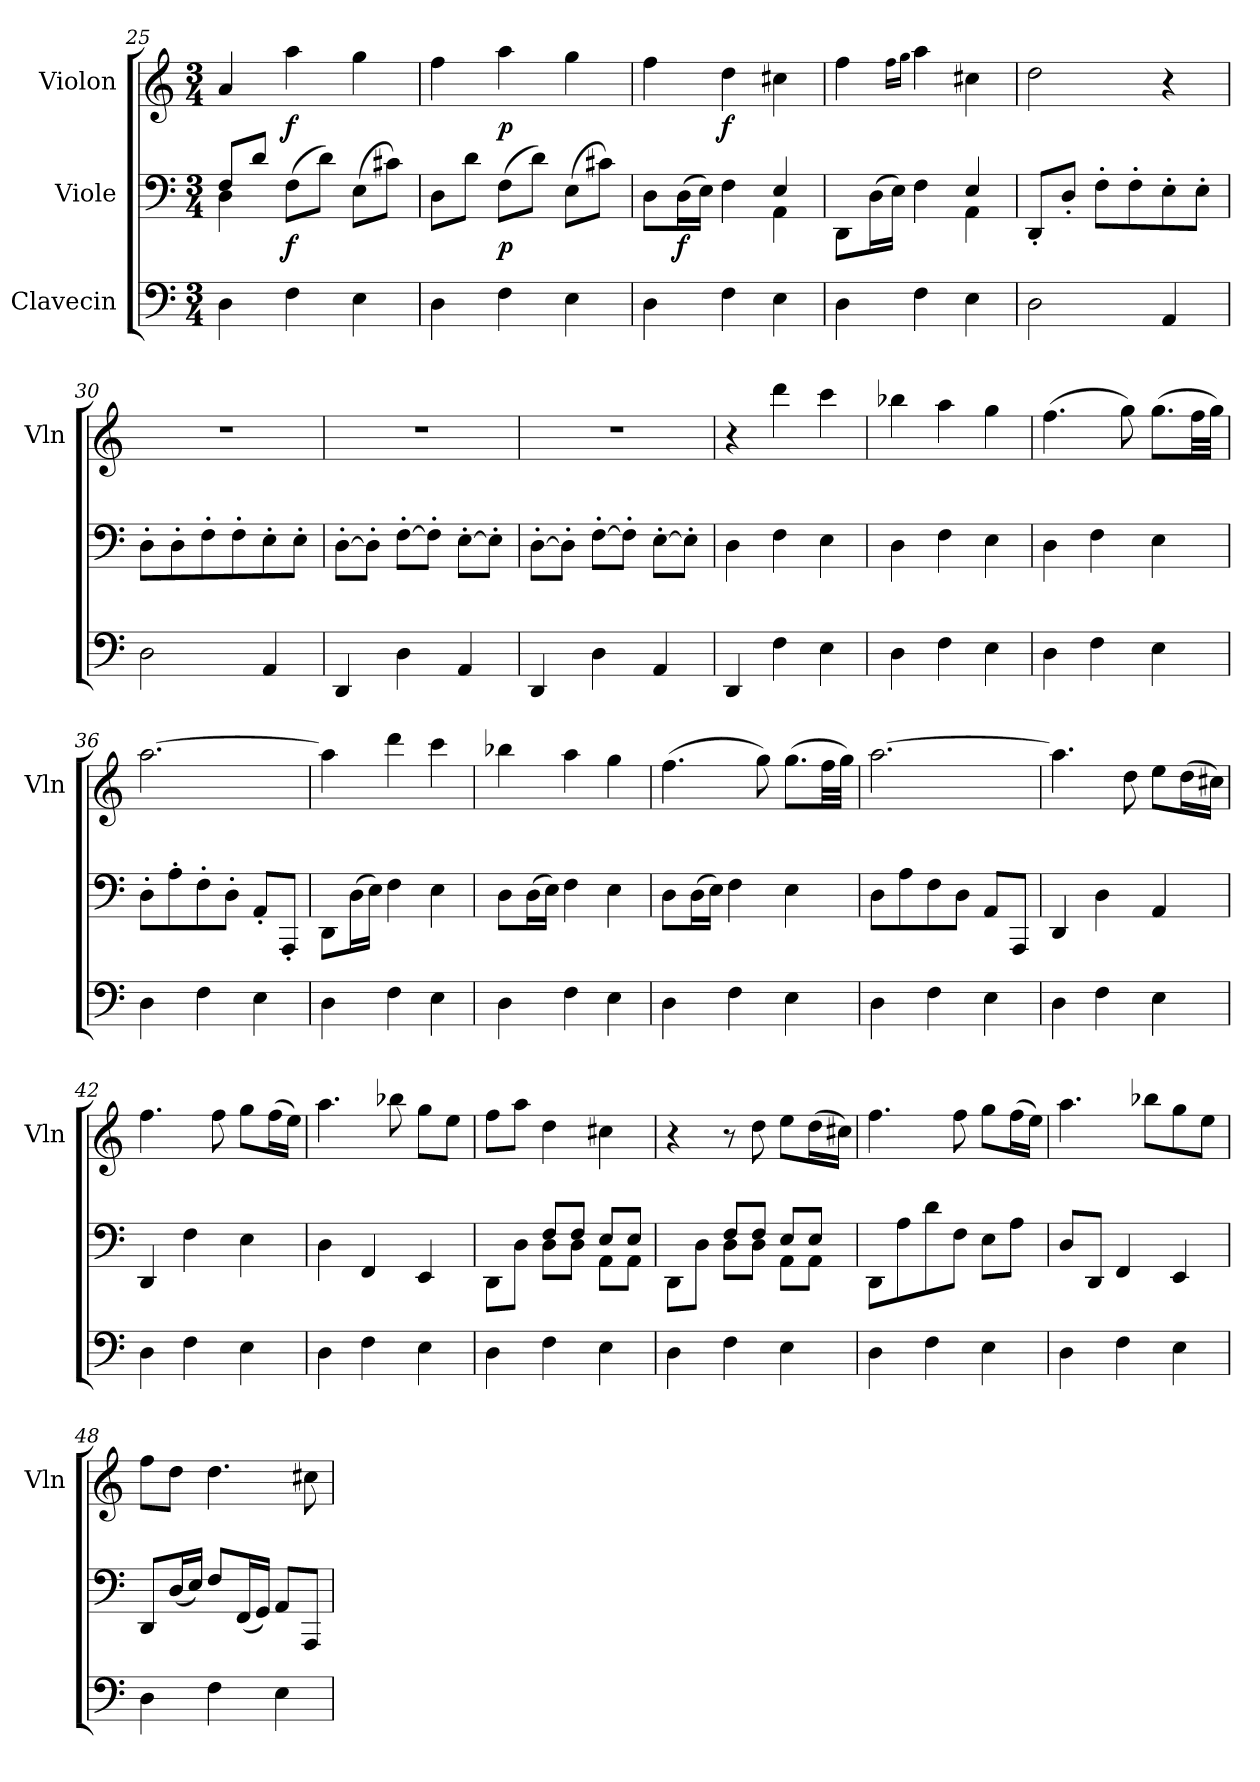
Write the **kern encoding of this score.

**kern	**kern	**dynam	**kern	**dynam
*part3	*part2	*part2	*part1	*part1
*staff3	*staff2	*staff2	*staff1	*staff1
*I"Clavecin	*I"Viole	*	*I"Violon	*
*	*	*	*I'Vln	*
*clefF4	*clefF4	*	*clefG2	*
*k[]	*k[]	*	*k[]	*
*M3/4	*M3/4	*	*M3/4	*
=25	=25	=25	=25	=25
*	*^	*	*	*
4D\	8F/L	4D\	.	4a/	.
.	8d/J	.	.	.	.
!	!	!	!LO:DY:b	!	!LO:DY:b
4F\	2ryy	(<8F\L	f	4aa\	f
.	.	8d\J)	.	.	.
4E\	.	(<8E\L	.	4gg\	.
.	.	8c#X\J)	.	.	.
*	*v	*v	*	*	*
=26	=26	=26	=26	=26
4D\	8D\L	.	4ff\	.
.	8d\J	.	.	.
!	!	!LO:DY:b	!	!LO:DY:b
4F\	(>8F\L	p	4aa\	p
.	8d\J)	.	.	.
4E\	(>8E\L	.	4gg\	.
.	8c#X\J)	.	.	.
=27	=27	=27	=27	=27
*	*^	*	*	*
4D\	2ryy	8D\L	.	4ff\	.
!	!	!	!LO:DY:b	!	!
.	.	(<16D\L	f	.	.
.	.	16E\JJ)	.	.	.
!	!	!	!	!	!LO:DY:b
4F\	.	4F\	.	4dd\	f
4E\	4E/	4AA\	.	4cc#X\	.
!!LO:LB:g=z
=28	=28	=28	=28	=28	=28
4D\	8DD/L	4ryy	.	4ff\	.
.	(>16D\L	.	.	.	.
.	16E\JJ)	.	.	.	.
.	.	.	.	16qff\LL	.
.	.	.	.	16qgg\JJ	.
4F\	4rAAAyy	4F\	.	4aa\	.
4E\	4E/	4AA\	.	4cc#X\	.
*	*v	*v	*	*	*
=29	=29	=29	=29	=29
2D\	8DD'/L	.	2dd\	.
.	8D'/J	.	.	.
.	8F'\L	.	.	.
.	8F'\	.	.	.
4AA/	8E'\	.	4r	.
.	8E'\J	.	.	.
=30	=30	=30	=30	=30
2D\	8D'\L	.	2.r	.
.	8D'\	.	.	.
.	8F'\	.	.	.
.	8F'\	.	.	.
4AA/	8E'\	.	.	.
.	8E'\J	.	.	.
=31	=31	=31	=31	=31
4DD/	[8D'\L	.	2.r	.
.	8D'\J]	.	.	.
4D\	[8F'\L	.	.	.
.	8F'\J]	.	.	.
4AA/	[8E'\L	.	.	.
.	8E'\J]	.	.	.
=32	=32	=32	=32	=32
4DD/	[8D'\L	.	2.r	.
.	8D'\J]	.	.	.
4D\	[8F'\L	.	.	.
.	8F'\J]	.	.	.
4AA/	[8E'\L	.	.	.
.	8E'\J]	.	.	.
!!LO:LB:g=z
=33	=33	=33	=33	=33
4DD/	4D\	.	4r	.
4F\	4F\	.	4ddd\	.
4E\	4E\	.	4ccc\	.
=34	=34	=34	=34	=34
4D\	4D\	.	4bb-X\	.
4F\	4F\	.	4aa\	.
4E\	4E\	.	4gg\	.
=35	=35	=35	=35	=35
4D\	4D\	.	(>4.ff\	.
4F\	4F\	.	.	.
.	.	.	8gg\)	.
4E\	4E\	.	(>8.gg\L	.
.	.	.	32ff\LL	.
.	.	.	32gg\JJJ)	.
=36	=36	=36	=36	=36
4D\	8D'\L	.	[2.aa\	.
.	8A'\	.	.	.
4F\	8F'\	.	.	.
.	8D'\J	.	.	.
4E\	8AA'/L	.	.	.
.	8AAA'/J	.	.	.
=37	=37	=37	=37	=37
*	*^	*	*	*
4D\	8DD/L	4ryy	.	4aa\]	.
.	(>16D\L	.	.	.	.
.	16E\JJ)	.	.	.	.
4F\	2ryy	4F\	.	4ddd\	.
4E\	.	4E\	.	4ccc\	.
*	*v	*v	*	*	*
=38	=38	=38	=38	=38
4D\	8D\L	.	4bb-X\	.
.	(>16D\L	.	.	.
.	16E\JJ)	.	.	.
4F\	4F\	.	4aa\	.
4E\	4E\	.	4gg\	.
!!LO:LB:g=z
=39	=39	=39	=39	=39
4D\	8D\L	.	(>4.ff\	.
.	(>16D\L	.	.	.
.	16E\JJ)	.	.	.
4F\	4F\	.	.	.
.	.	.	8gg\)	.
4E\	4E\	.	(>8.gg\L	.
.	.	.	32ff\LL	.
.	.	.	32gg\JJJ)	.
=40	=40	=40	=40	=40
4D\	8D\L	.	[2.aa\	.
.	8A\	.	.	.
4F\	8F\	.	.	.
.	8D\J	.	.	.
4E\	8AA/L	.	.	.
.	8AAA/J	.	.	.
=41	=41	=41	=41	=41
4D\	4DD/	.	4.aa\]	.
4F\	4D\	.	.	.
.	.	.	8dd\	.
4E\	4AA/	.	8ee\L	.
.	.	.	(>16dd\L	.
.	.	.	16cc#X\JJ)	.
=42	=42	=42	=42	=42
4D\	4DD/	.	4.ff\	.
4F\	4F\	.	.	.
.	.	.	8ff\	.
4E\	4E\	.	8gg\L	.
.	.	.	(>16ff\L	.
.	.	.	16ee\JJ)	.
=43	=43	=43	=43	=43
4D\	4D\	.	4.aa\	.
4F\	4FF/	.	.	.
.	.	.	8bb-X\	.
4E\	4EE/	.	8gg\L	.
.	.	.	8ee\J	.
!!LO:LB:g=z
=44	=44	=44	=44	=44
*	*^	*	*	*
4D\	4ryy	8DD\L	.	8ff\L	.
.	.	8D\J	.	8aa\J	.
4F\	8F/L	8D\L	.	4dd\	.
.	8F/J	8D\J	.	.	.
4E\	8E/L	8AA\L	.	4cc#X\	.
.	8E/J	8AA\J	.	.	.
=45	=45	=45	=45	=45	=45
4D\	4ryy	8DD\L	.	4r	.
.	.	8D\J	.	.	.
4F\	8F/L	8D\L	.	8r	.
.	8F/J	8D\J	.	8dd\	.
4E\	8E/L	8AA\L	.	8ee\L	.
.	8E/J	8AA\J	.	(>16dd\L	.
.	.	.	.	16cc#X\JJ)	.
*	*v	*v	*	*	*
=46	=46	=46	=46	=46
4D\	8DD\L	.	4.ff\	.
.	8A\	.	.	.
4F\	8d\	.	.	.
.	8F\J	.	8ff\	.
4E\	8E\L	.	8gg\L	.
.	8A\J	.	(>16ff\L	.
.	.	.	16ee\JJ)	.
=47	=47	=47	=47	=47
4D\	8D/L	.	4.aa\	.
.	8DD/J	.	.	.
4F\	4FF/	.	.	.
.	.	.	8bb-X\L	.
4E\	4EE/	.	8gg\	.
.	.	.	8ee\J	.
=48	=48	=48	=48	=48
4D\	8DD/L	.	8ff\L	.
.	(<16D/L	.	8dd\J	.
.	16E/JJ)	.	.	.
4F\	8F/L	.	4.dd\	.
.	(<16FF/L	.	.	.
.	16GG/JJ)	.	.	.
4E\	8AA/L	.	.	.
.	8AAA/J	.	8cc#X\	.
=	=	=	=	=
*-	*-	*-	*-	*-
